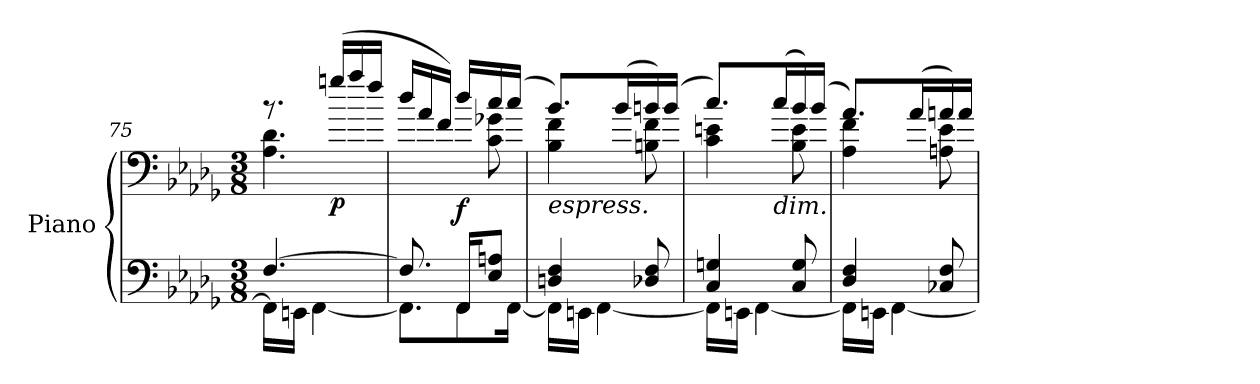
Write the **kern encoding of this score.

**kern	**kern	**dynam
*part1	*part1	*part1
*staff2	*staff1	*staff1/2
*I"Piano	*	*
*I'Pno.	*	*
*clefF4	*clefF4	*
*k[b-e-a-d-g-]	*k[b-e-a-d-g-]	*
*M3/8	*M3/8	*
=75	=75	=75
*^	*^	*
[4.F/	16FF\LL]	8.r	4.A-\<< 4.d-\<<	.
.	16EEn\JJ	.	.	.
.	[4FF\	.	.	.
!	!	!	!	!LO:DY:b
.	.	(>16ggn/LL	.	p
.	.	16aa-/	.	.
.	.	16ff/JJ	.	.
=76	=76	=76	=76	=76
8.F/]	8.FF\L]	16dd-/LL	4ryy	.
.	.	16a-/	.	.
.	.	16f/JJ)	.	.
!	!	!	!	!LO:DY:b
16FF</KL	8FF\	16dd-/LL	.	f
8E-/<< 8An/<<J	.	16cc/	8c\ 8g-X\	.
.	[16FF\Jk	(>16cc/JJ	.	.
!!LO:LB:g=z	!!
=77	=77	=77	=77	=77
!	!	!LO:TX:b:i:t=espress.	!	!
4Dn/ 4F/	16FF\LL]	8.b-/L)	4B-\ 4f\	.
.	16EEn<\JJ	.	.	.
.	[4FF<\	.	.	.
.	.	(>16b-/L	.	.
8D-X/ 8F/	.	16bn/)	8Bn\ 8f\	.
.	.	(>16b/JJ	.	.
=78	=78	=78	=78	=78
4C/ 4Gn/	16FF\LL]	8.cc/L)	4c\ 4en\	.
.	16EEn\JJ	.	.	.
.	[4FF\	.	.	.
!	!	!LO:TX:b:i:t=dim.	!	!
.	.	(>16cc/L	.	.
8C/ 8G/	.	16b-/)	8B-\ 8e\	.
.	.	(>16b-/JJ	.	.
=79	=79	=79	=79	=79
4D-/ 4F/	16FF\LL]	8.a-/L)	4A-\ 4f\	.
.	16EEn\JJ	.	.	.
.	[4FF\	.	.	.
.	.	(>16a-/L	.	.
8C-X/ 8F/	.	16an/)	8An\ 8e-\	.
.	.	16a/JJ	.	.
*v	*v	*	*	*
*	*v	*v	*
=	=	=
*-	*-	*-
